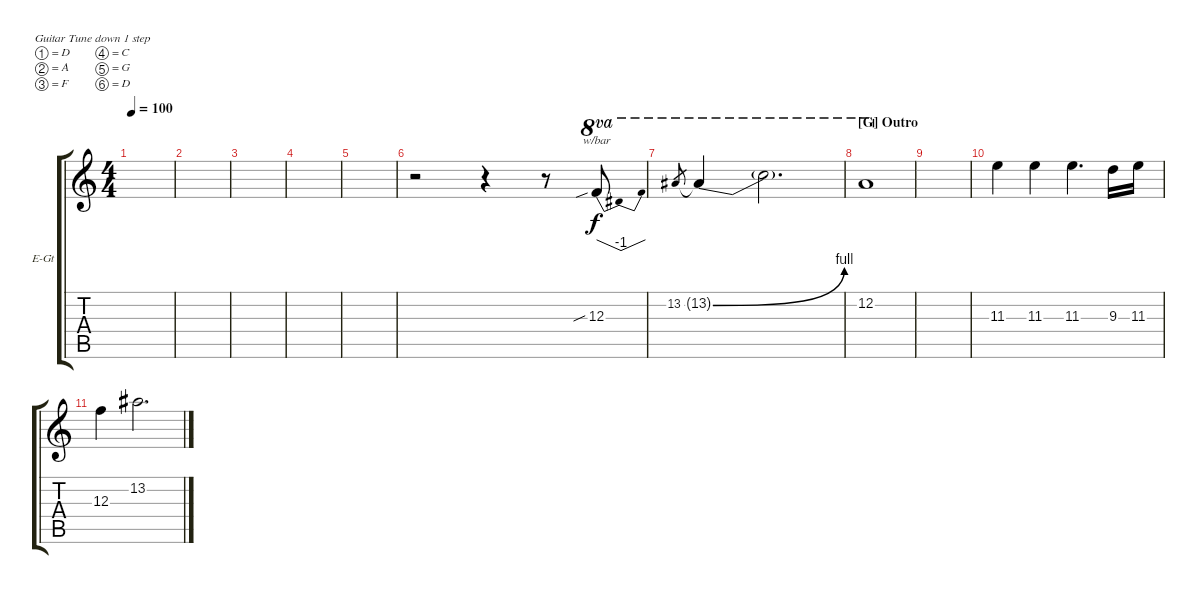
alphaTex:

\defaultSystemsLayout 4
\bracketExtendMode groupsimilarinstruments
\firstSystemTrackNameOrientation horizontal
\otherSystemsTrackNameOrientation horizontal
\track ("Guitar 3" "E-Gt") {instrument distortionguitar}
\staff {score tabs}
\tuning (D4 A3 F3 C3 G2 D2)
\ts (4 4)
\tempo 100
\clef g2
\scale
1.03909
\ks c
|
\scale
0.960908 |
\scale
1.03909 |
\scale
0.960908 |
\scale
1.03909 |
\scale
0.960908 r.2 r.4 r.8 12.3{sib}.8{tbe (dip default 0 0 15 -4 30 0) ot 8va} |
\scale
1.03909 13.2.8{ot 8va gr} 13.2{be (bend 0 0 15 4) t}.4{ot 8va} 13.2{t}.2{d ot 8va} |
\section ("G" "Outro")
\scale
0.960908 12.2.1{ot 8va} |
\scale
1.03909 |
\scale
0.960908 11.3.4 11.3.4 11.3.4{d} 9.3.16 11.3.16 |
\scale
1.03909 12.3.4 13.2.2{d} |
\scale
0.960908 |
\scale
1.03909 |
\scale
0.960908 |
\scale
1.03909 |
\scale
0.960908
